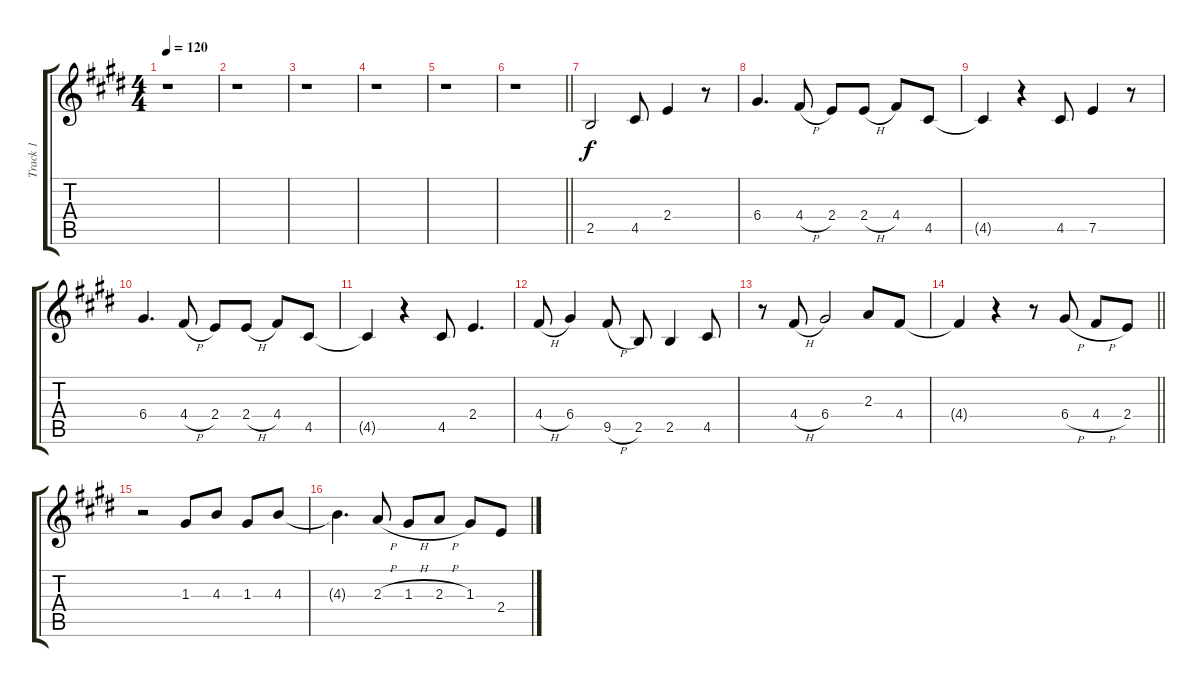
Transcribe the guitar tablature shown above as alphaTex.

\track ("Track 1" "Track 1") {instrument electricguitarjazz}
\staff {score tabs}
\tuning (E4 B3 G3 D3 A2 E2) {hide}
\ts (4 4)
\tempo 120
\clef g2
\ks e
r.1{dy mp} |
r.1 |
r.1 |
r.1 |
r.1 |
\barLineRight lightlight
r.1 |
2.5.2{dy f} 4.5.8 2.4.4 r.8 |
6.4.4{d} 4.4{h}.8 2.4.8 2.4{h}.8 4.4.8 4.5.8 |
4.5{t}.4 r.4 4.5.8 7.5.4 r.8 |
6.4.4{d} 4.4{h}.8 2.4.8 2.4{h}.8 4.4.8 4.5.8 |
4.5{t}.4 r.4 4.5.8 2.4.4{d} |
4.4{h}.8 6.4.4 9.5{h}.8 2.5.8 2.5.4 4.5.8 |
r.8 4.4{h}.8 6.4.2 2.3.8 4.4.8 |
\barLineRight lightlight
4.4{t}.4 r.4 r.8 6.4{h}.8 4.4{h}.8 2.4.8 |
r.2 1.3.8 4.3.8 1.3.8 4.3.8 |
4.3{t}.4{d} 2.3{h}.8 1.3{h}.8 2.3{h}.8 1.3.8 2.4.8
